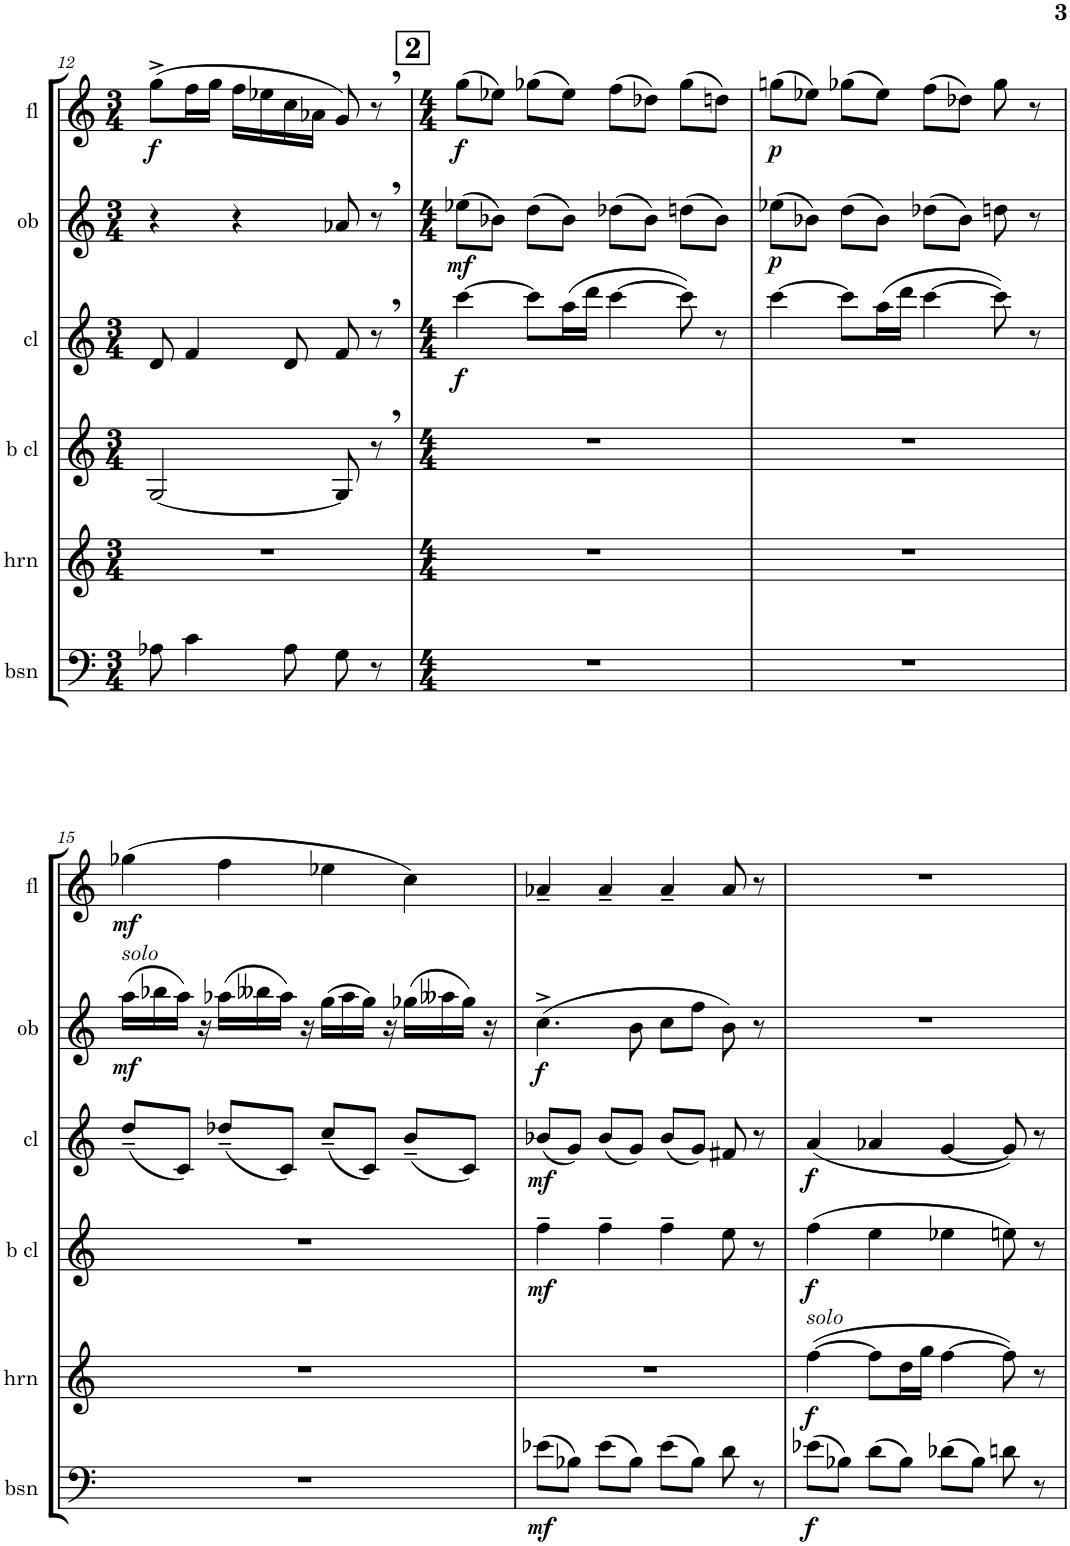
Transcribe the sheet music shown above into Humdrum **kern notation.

**kern	**dynam	**kern	**dynam	**kern	**dynam	**kern	**dynam	**kern	**dynam	**kern	**dynam
*part6	*part6	*part5	*part5	*part4	*part4	*part3	*part3	*part2	*part2	*part1	*part1
*staff6	*staff6	*staff5	*staff5	*staff4	*staff4	*staff3	*staff3	*staff2	*staff2	*staff1	*staff1
*I"Bassoon	*	*I"Horn in F	*	*I"Bb Bass Clarinet	*	*I"Bb Clarinet	*	*I"Oboe	*	*I"Flute	*
*I'bsn	*	*I'hrn	*	*I'b cl	*	*I'cl	*	*I'ob	*	*I'fl	*
!!LO:PB:g=z
*clefF4	*	*clefG2	*	*clefG2	*	*clefG2	*	*clefG2	*	*clefG2	*
*	*	*Trd4c7	*	*Trd8c14	*	*Trd1c2	*	*	*	*	*
*k[]	*	*k[]	*	*k[]	*	*k[]	*	*k[]	*	*k[]	*
*M3/4	*	*M3/4	*	*M3/4	*	*M3/4	*	*M3/4	*	*M3/4	*
=12	=12	=12	=12	=12	=12	=12	=12	=12	=12	=12	=12
!	!	!	!	!	!	!	!	!	!	!	!LO:DY:b
8A-X\	.	2.r	.	[2G/	.	8d/	.	4r	.	(8gg^\L	f
4c\	.	.	.	.	.	4f/	.	.	.	16ff\L	.
.	.	.	.	.	.	.	.	.	.	16gg\JJ	.
.	.	.	.	.	.	.	.	4r	.	16ff\LL	.
.	.	.	.	.	.	.	.	.	.	16ee-X\	.
8A-\	.	.	.	.	.	8d/	.	.	.	16cc\	.
.	.	.	.	.	.	.	.	.	.	16a-X\JJ	.
8G\	.	.	.	8G/]	.	8f/	.	8a-X/	.	8g/)	.
8r	.	.	.	8r	.	8r	.	8r	.	8r	.
!!LO:REH:place=s1:a:B:cj:fs=14:t=2
=13	=13	=13	=13	=13	=13	=13	=13	=13	=13	=13	=13
*M4/4	*	*M4/4	*	*M4/4	*	*M4/4	*	*M4/4	*	*M4/4	*
!	!	!	!	!	!	!	!LO:DY:b	!	!LO:DY:b	!	!LO:DY:b
1r	.	1r	.	1r	.	[4ccc\	f	(8ee-X\L	mf	(8gg\L	f
.	.	.	.	.	.	.	.	8b-X\J)	.	8ee-X\J)	.
.	.	.	.	.	.	8ccc\L]	.	(8dd\L	.	(8gg-X\L	.
.	.	.	.	.	.	(16aa\L	.	8b-\J)	.	8ee-\J)	.
.	.	.	.	.	.	16ddd\JJ	.	.	.	.	.
.	.	.	.	.	.	[4ccc\	.	(8dd-X\L	.	(8ff\L	.
.	.	.	.	.	.	.	.	8b-\J)	.	8dd-X\J)	.
.	.	.	.	.	.	8ccc\])	.	(8ddn\L	.	(8gg-\L	.
.	.	.	.	.	.	8r	.	8b-\J)	.	8ddn\J)	.
=14	=14	=14	=14	=14	=14	=14	=14	=14	=14	=14	=14
!	!	!	!	!	!	!	!	!	!LO:DY:b	!	!LO:DY:b
1r	.	1r	.	1r	.	[4ccc\	.	(8ee-X\L	p	(8ggn\L	p
.	.	.	.	.	.	.	.	8b-X\J)	.	8ee-X\J)	.
.	.	.	.	.	.	8ccc\L]	.	(8dd\L	.	(8gg-X\L	.
.	.	.	.	.	.	(16aa\L	.	8b-\J)	.	8ee-\J)	.
.	.	.	.	.	.	16ddd\JJ	.	.	.	.	.
.	.	.	.	.	.	[4ccc\	.	(8dd-X\L	.	(8ff\L	.
.	.	.	.	.	.	.	.	8b-\J)	.	8dd-X\J)	.
.	.	.	.	.	.	8ccc\])	.	8ddn\	.	8gg-\	.
.	.	.	.	.	.	8r	.	8r	.	8r	.
!!LO:LB:g=z
=15	=15	=15	=15	=15	=15	=15	=15	=15	=15	=15	=15
!	!	!	!	!	!	!	!	!LO:TX:a:i:t=solo	!	!	!
!	!	!	!	!	!	!	!	!	!LO:DY:b	!	!LO:DY:b
1r	.	1r	.	1r	.	(8dd~/L	.	(16aa\LL	mf	(4gg-X\	mf
.	.	.	.	.	.	.	.	16bb-X\	.	.	.
.	.	.	.	.	.	8c/J)	.	16aa\JJ)	.	.	.
.	.	.	.	.	.	.	.	16r	.	.	.
.	.	.	.	.	.	(8dd-X~/L	.	(16aa-X\LL	.	4ff\	.
.	.	.	.	.	.	.	.	16bb--X\	.	.	.
.	.	.	.	.	.	8c/J)	.	16aa-\JJ)	.	.	.
.	.	.	.	.	.	.	.	16r	.	.	.
.	.	.	.	.	.	(8cc~/L	.	(16gg\LL	.	4ee-X\	.
.	.	.	.	.	.	.	.	16aa-\	.	.	.
.	.	.	.	.	.	8c/J)	.	16gg\JJ)	.	.	.
.	.	.	.	.	.	.	.	16r	.	.	.
.	.	.	.	.	.	(8b~/L	.	(16gg-X\LL	.	4cc\)	.
.	.	.	.	.	.	.	.	16aa--X\	.	.	.
.	.	.	.	.	.	8c/J)	.	16gg-\JJ)	.	.	.
.	.	.	.	.	.	.	.	16r	.	.	.
=16	=16	=16	=16	=16	=16	=16	=16	=16	=16	=16	=16
!	!LO:DY:b	!	!	!	!LO:DY:b	!	!LO:DY:b	!	!LO:DY:b	!	!
(8e-X\L	mf	1r	.	4ff~\	mf	(8b-X/L	mf	(4.cc^\	f	4a-X~/	.
8B-X\J)	.	.	.	.	.	8g/J)	.	.	.	.	.
(8e-\L	.	.	.	4ff~\	.	(8b-/L	.	.	.	4a-~/	.
8B-\J)	.	.	.	.	.	8g/J)	.	8b\	.	.	.
(8e-\L	.	.	.	4ff~\	.	(8b-/L	.	8cc\L	.	4a-~/	.
8B-\J)	.	.	.	.	.	8g/J)	.	8ff\J	.	.	.
8d\	.	.	.	8ee\	.	8f#X/	.	8b\)	.	8a-/	.
8r	.	.	.	8r	.	8r	.	8r	.	8r	.
=17	=17	=17	=17	=17	=17	=17	=17	=17	=17	=17	=17
!	!	!LO:TX:a:i:t=solo	!	!	!	!	!	!	!	!	!
!	!LO:DY:b	!	!LO:DY:b	!	!LO:DY:b	!	!LO:DY:b	!	!	!	!
(8e-X\L	f	([4ff\	f	(4ff\	f	(4a/	f	1r	.	1r	.
8B-X\J)	.	.	.	.	.	.	.	.	.	.	.
(8d\L	.	8ff\L]	.	4ee\	.	4a-X/	.	.	.	.	.
8B-\J)	.	16dd\L	.	.	.	.	.	.	.	.	.
.	.	16gg\JJ	.	.	.	.	.	.	.	.	.
(8d-X\L	.	[4ff\	.	4ee-X\	.	[4g/	.	.	.	.	.
8B-\J)	.	.	.	.	.	.	.	.	.	.	.
8dn\	.	8ff\])	.	8een\)	.	8g/])	.	.	.	.	.
8r	.	8r	.	8r	.	8r	.	.	.	.	.
=	=	=	=	=	=	=	=	=	=	=	=
*-	*-	*-	*-	*-	*-	*-	*-	*-	*-	*-	*-
